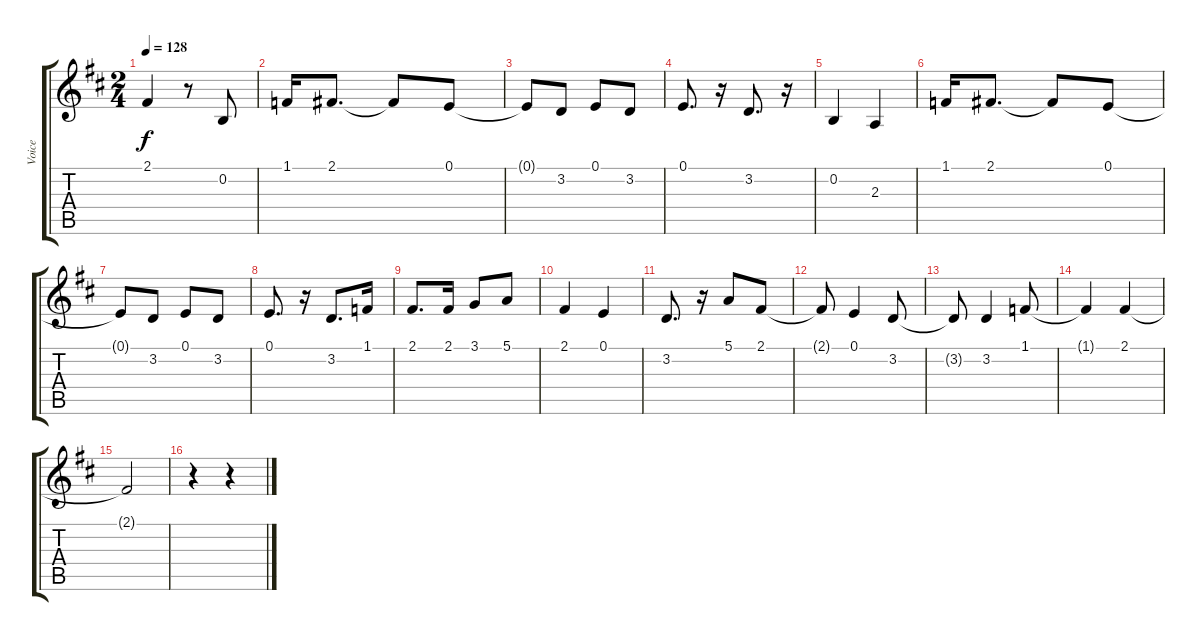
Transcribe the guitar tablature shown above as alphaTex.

\track ("Voice " "Voice ") {instrument accordion}
\staff {score tabs}
\tuning (E4 B3 G3 D3 A2 E2) {hide}
\ts (2 4)
\tempo 128
\clef g2
\ks d
2.1{t}.4{dy f} r.8 0.2.8 |
1.1.16 2.1.8{d} 2.1{t}.8 0.1.8 |
0.1{t}.8 3.2.8 0.1.8 3.2.8 |
0.1.8{d} r.16 3.2.8{d} r.16 |
0.2.4 2.3.4 |
1.1.16 2.1.8{d} 2.1{t}.8 0.1.8 |
0.1{t}.8 3.2.8 0.1.8 3.2.8 |
0.1.8{d} r.16 3.2.8{d} 1.1.16 |
2.1.8{d} 2.1.16 3.1.8 5.1.8 |
2.1.4 0.1.4 |
3.2.8{d} r.16 5.1.8 2.1.8 |
2.1{t}.8 0.1.4 3.2.8 |
3.2{t}.8 3.2.4 1.1.8 |
1.1{t}.4 2.1.4 |
2.1{t}.2 |
r.4 r.4
